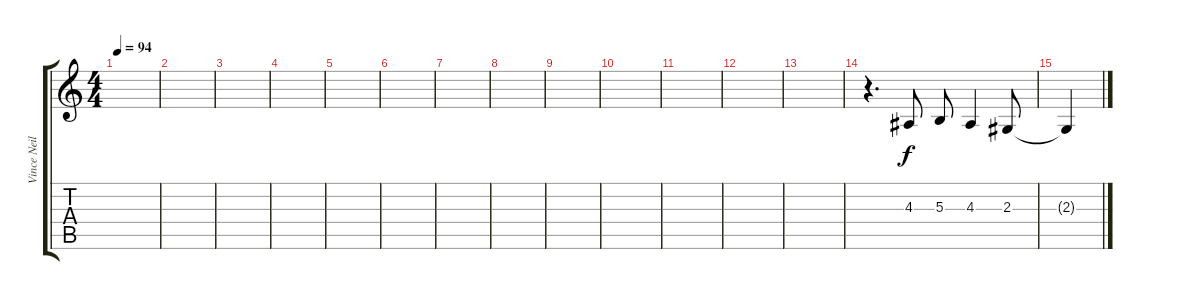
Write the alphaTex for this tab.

\track ("Vince Neil" "Vince Neil") {instrument choiraahs}
\staff {score tabs}
\tuning (Eb4 Bb3 Gb3 Db3 Ab2 Eb2) {hide}
\ts (4 4)
\tempo 94
\clef g2
\ks c
|
|
|
|
|
|
|
|
|
|
|
|
|
r.4{d} 4.3.8 5.3.8 4.3.4 2.3.8 |
2.3{t}.4
